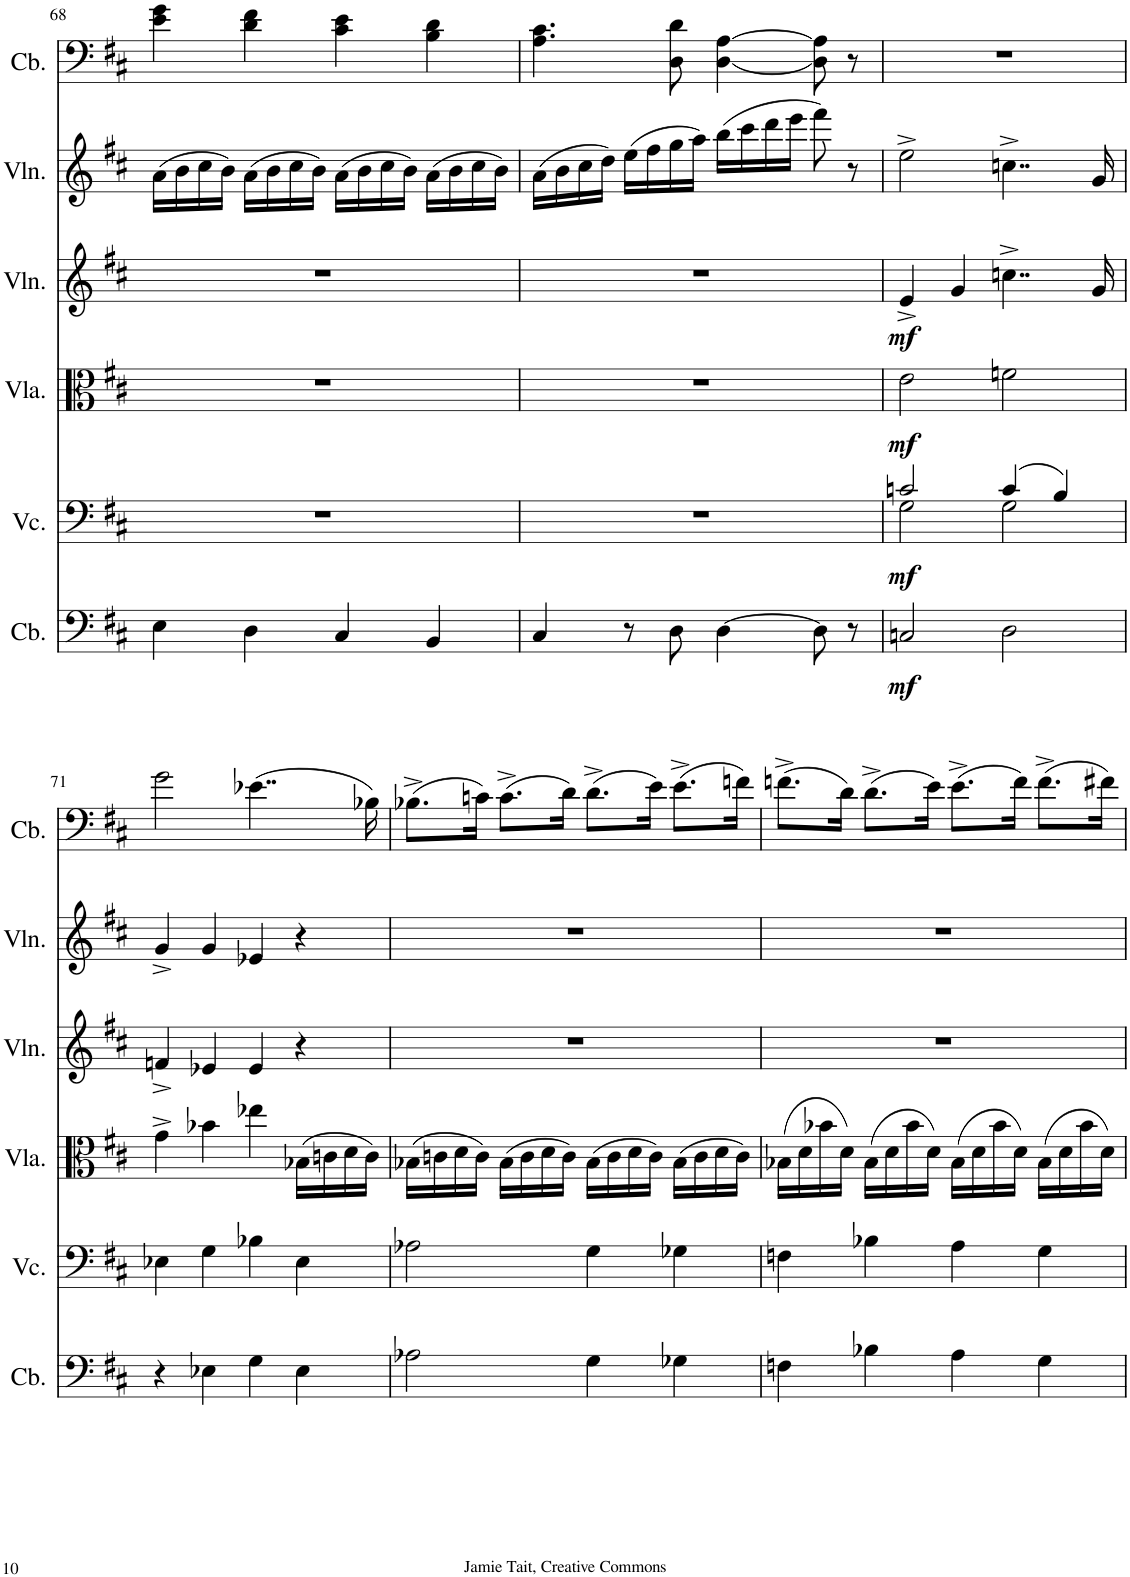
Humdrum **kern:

**kern	**dynam	**kern	**dynam	**kern	**dynam	**kern	**dynam	**kern	**kern
*part6	*part6	*part5	*part5	*part4	*part4	*part3	*part3	*part2	*part1
*staff6	*staff6	*staff5	*staff5	*staff4	*staff4	*staff3	*staff3	*staff2	*staff1
*I"Contrabass	*	*I"Violoncello	*	*I"Viola	*	*I"Violin	*	*I"Violin	*I"Contrabass
*I'Cb.	*	*I'Vc.	*	*I'Vla.	*	*I'Vln.	*	*I'Vln.	*I'Cb.
!!LO:PB:g=z
*clefF4	*	*clefF4	*	*clefC3	*	*clefG2	*	*clefG2	*clefF4
*Trd7c12	*	*	*	*	*	*	*	*	*Trd7c12
*k[f#c#]	*	*k[f#c#]	*	*k[f#c#]	*	*k[f#c#]	*	*k[f#c#]	*k[f#c#]
*M4/4	*	*M4/4	*	*M4/4	*	*M4/4	*	*M4/4	*M4/4
=68	=68	=68	=68	=68	=68	=68	=68	=68	=68
4E\	.	1r	.	1r	.	1r	.	(16a\LL	4e\ 4g\
.	.	.	.	.	.	.	.	16b\	.
.	.	.	.	.	.	.	.	16cc#\	.
.	.	.	.	.	.	.	.	16b\JJ)	.
4D\	.	.	.	.	.	.	.	(16a\LL	4d\ 4f#\
.	.	.	.	.	.	.	.	16b\	.
.	.	.	.	.	.	.	.	16cc#\	.
.	.	.	.	.	.	.	.	16b\JJ)	.
4C#/	.	.	.	.	.	.	.	(16a\LL	4c#\ 4e\
.	.	.	.	.	.	.	.	16b\	.
.	.	.	.	.	.	.	.	16cc#\	.
.	.	.	.	.	.	.	.	16b\JJ)	.
4BB/	.	.	.	.	.	.	.	(16a\LL	4B\ 4d\
.	.	.	.	.	.	.	.	16b\	.
.	.	.	.	.	.	.	.	16cc#\	.
.	.	.	.	.	.	.	.	16b\JJ)	.
=69	=69	=69	=69	=69	=69	=69	=69	=69	=69
4C#/	.	1r	.	1r	.	1r	.	(16a\LL	4.A\ 4.c#\
.	.	.	.	.	.	.	.	16b\	.
.	.	.	.	.	.	.	.	16cc#\	.
.	.	.	.	.	.	.	.	16dd\JJ)	.
8r	.	.	.	.	.	.	.	(16ee\LL	.
.	.	.	.	.	.	.	.	16ff#\	.
8D\	.	.	.	.	.	.	.	16gg\	8D\ 8d\
.	.	.	.	.	.	.	.	16aa\JJ)	.
[4D\	.	.	.	.	.	.	.	(16bb\LL	[4D\ [4A\
.	.	.	.	.	.	.	.	16ccc#\	.
.	.	.	.	.	.	.	.	16ddd\	.
.	.	.	.	.	.	.	.	16eee\JJ	.
8D\]	.	.	.	.	.	.	.	8fff#\)	8D\] 8A\]
8r	.	.	.	.	.	.	.	8r	8r
=70	=70	=70	=70	=70	=70	=70	=70	=70	=70
*	*	*^	*	*	*	*	*	*	*
!	!LO:DY:b	!	!	!LO:DY:b	!	!LO:DY:b	!	!LO:DY:b	!	!
2Cn/	mf	2cn/	2G\	mf	2e\	mf	4e^/	mf	2ee^\	1r
.	.	.	.	.	.	.	4g/	.	.	.
2D\	.	(4c/	2G\	.	2fn\	.	4..ccn^\	.	4..ccn^\	.
.	.	4B/)	.	.	.	.	.	.	.	.
.	.	.	.	.	.	.	16g/	.	16g/	.
*	*	*v	*v	*	*	*	*	*	*	*
!!LO:LB:g=z
=71	=71	=71	=71	=71	=71	=71	=71	=71	=71
4r	.	4E-X\	.	4g^\	.	4fn^/	.	4g^/	2g\
4E-X\	.	4G\	.	4b-X\	.	4e-X/	.	4g/	.
4G\	.	4B-X\	.	4ee-X\	.	4e-/	.	4e-X/	(4..e-X\
4E-\	.	4E-\	.	(16B-X\LL	.	4r	.	4r	.
.	.	.	.	16cn\	.	.	.	.	.
.	.	.	.	16d\	.	.	.	.	.
.	.	.	.	16c\JJ)	.	.	.	.	16B-X\)
=72	=72	=72	=72	=72	=72	=72	=72	=72	=72
2A-X\	.	2A-X\	.	(16B-X\LL	.	1r	.	1r	(8.B-X^\L
.	.	.	.	16cn\	.	.	.	.	.
.	.	.	.	16d\	.	.	.	.	.
.	.	.	.	16c\JJ)	.	.	.	.	16cn\Jk)
.	.	.	.	(16B-\LL	.	.	.	.	(8.c^\L
.	.	.	.	16c\	.	.	.	.	.
.	.	.	.	16d\	.	.	.	.	.
.	.	.	.	16c\JJ)	.	.	.	.	16d\Jk)
4G\	.	4G\	.	(16B-\LL	.	.	.	.	(8.d^\L
.	.	.	.	16c\	.	.	.	.	.
.	.	.	.	16d\	.	.	.	.	.
.	.	.	.	16c\JJ)	.	.	.	.	16e\Jk)
4G-X\	.	4G-X\	.	(16B-\LL	.	.	.	.	(8.e^\L
.	.	.	.	16c\	.	.	.	.	.
.	.	.	.	16d\	.	.	.	.	.
.	.	.	.	16c\JJ)	.	.	.	.	16fn\Jk)
=73	=73	=73	=73	=73	=73	=73	=73	=73	=73
4Fn\	.	4Fn\	.	(16B-X\LL	.	1r	.	1r	(8.fn^\L
.	.	.	.	16d\	.	.	.	.	.
.	.	.	.	16b-X\	.	.	.	.	.
.	.	.	.	16d\JJ)	.	.	.	.	16d\Jk)
4B-X\	.	4B-X\	.	(16B-\LL	.	.	.	.	(8.d^\L
.	.	.	.	16d\	.	.	.	.	.
.	.	.	.	16b-\	.	.	.	.	.
.	.	.	.	16d\JJ)	.	.	.	.	16e\Jk)
4A\	.	4A\	.	(16B-\LL	.	.	.	.	(8.e^\L
.	.	.	.	16d\	.	.	.	.	.
.	.	.	.	16b-\	.	.	.	.	.
.	.	.	.	16d\JJ)	.	.	.	.	16f\Jk)
4G\	.	4G\	.	(16B-\LL	.	.	.	.	(8.f^\L
.	.	.	.	16d\	.	.	.	.	.
.	.	.	.	16b-\	.	.	.	.	.
.	.	.	.	16d\JJ)	.	.	.	.	16f#X\Jk)
=	=	=	=	=	=	=	=	=	=
*-	*-	*-	*-	*-	*-	*-	*-	*-	*-
